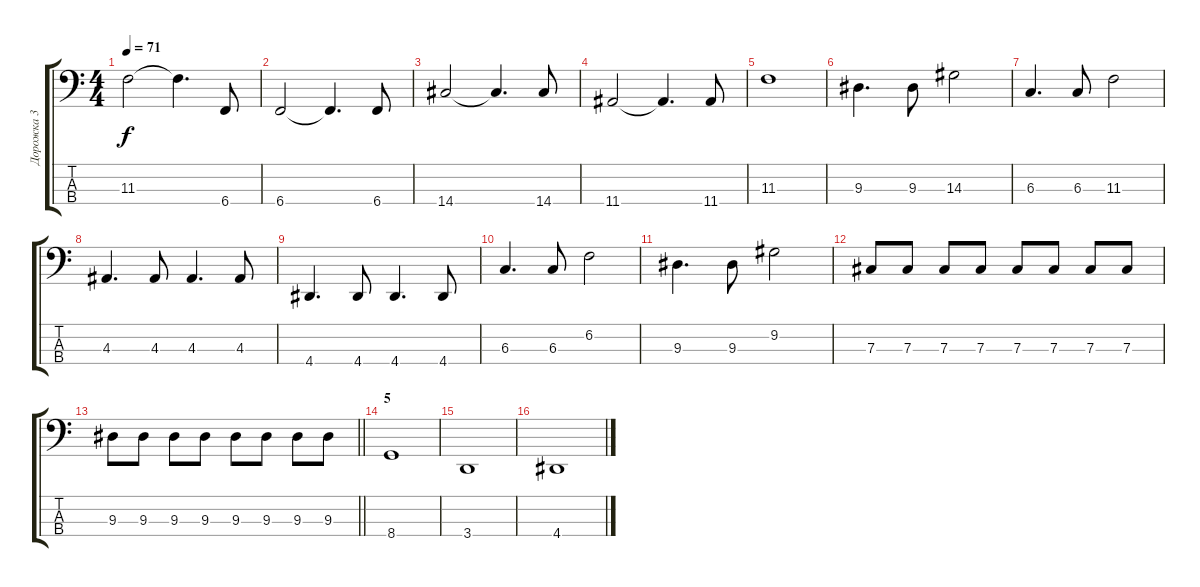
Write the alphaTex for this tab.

\track ("Дорожка 3" "Дорожка 3") {instrument electricbasspick}
\staff {score tabs}
\tuning (E2 B1 Gb1 B0) {hide}
\ts (4 4)
\tempo 71
\clef f4
\ks c
11.3.2{dy f} 11.3{t}.4{d} 6.4.8 |
6.4.2 6.4{t}.4{d} 6.4.8 |
14.4.2 14.4{t}.4{d} 14.4.8 |
11.4.2 11.4{t}.4{d} 11.4.8 |
11.3.1 |
9.3.4{d} 9.3.8 14.3.2 |
6.3.4{d} 6.3.8 11.3.2 |
4.3.4{d} 4.3.8 4.3.4{d} 4.3.8 |
4.4.4{d} 4.4.8 4.4.4{d} 4.4.8 |
6.3.4{d} 6.3.8 6.2.2 |
9.3.4{d} 9.3.8 9.2.2 |
7.3.8 7.3.8 7.3.8 7.3.8 7.3.8 7.3.8 7.3.8 7.3.8 |
\barLineRight lightlight
9.3.8 9.3.8 9.3.8 9.3.8 9.3.8 9.3.8 9.3.8 9.3.8 |
\section ("" "5")
8.4.1 |
3.4.1 |
4.4.1
